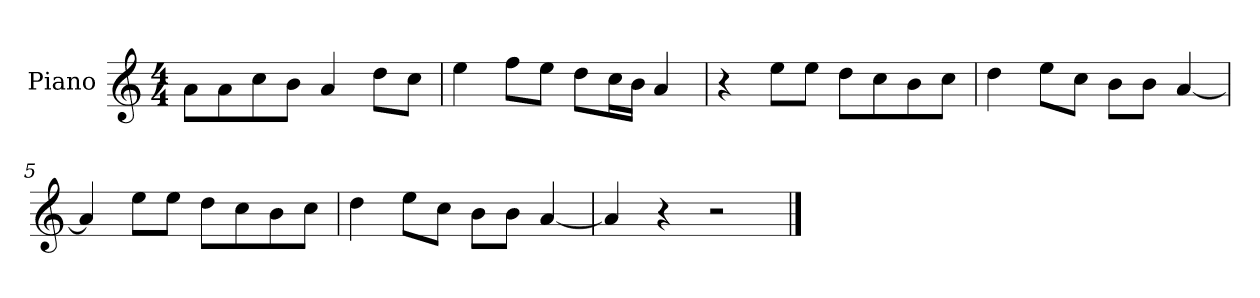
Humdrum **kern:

**kern
*part1
*staff1
*I"Piano
*I'P-no
*clefG2
*k[]
*M4/4
*MM90
=1
8a\L
8a\
8cc\
8b\J
4a/
8dd\L
8cc\J
=2
4ee\
8ff\L
8ee\J
8dd\L
16cc\L
16b\JJ
4a/
=3
4r
8ee\L
8ee\J
8dd\L
8cc\
8b\
8cc\J
=4
4dd\
8ee\L
8cc\J
8b\L
8b\J
[4a/
=5
4a/]
8ee\L
8ee\J
8dd\L
8cc\
8b\
8cc\J
=6
4dd\
8ee\L
8cc\J
8b\L
8b\J
[4a/
!!LO:LB:g=z
=7
4a/]
4r
2r
==
*-
